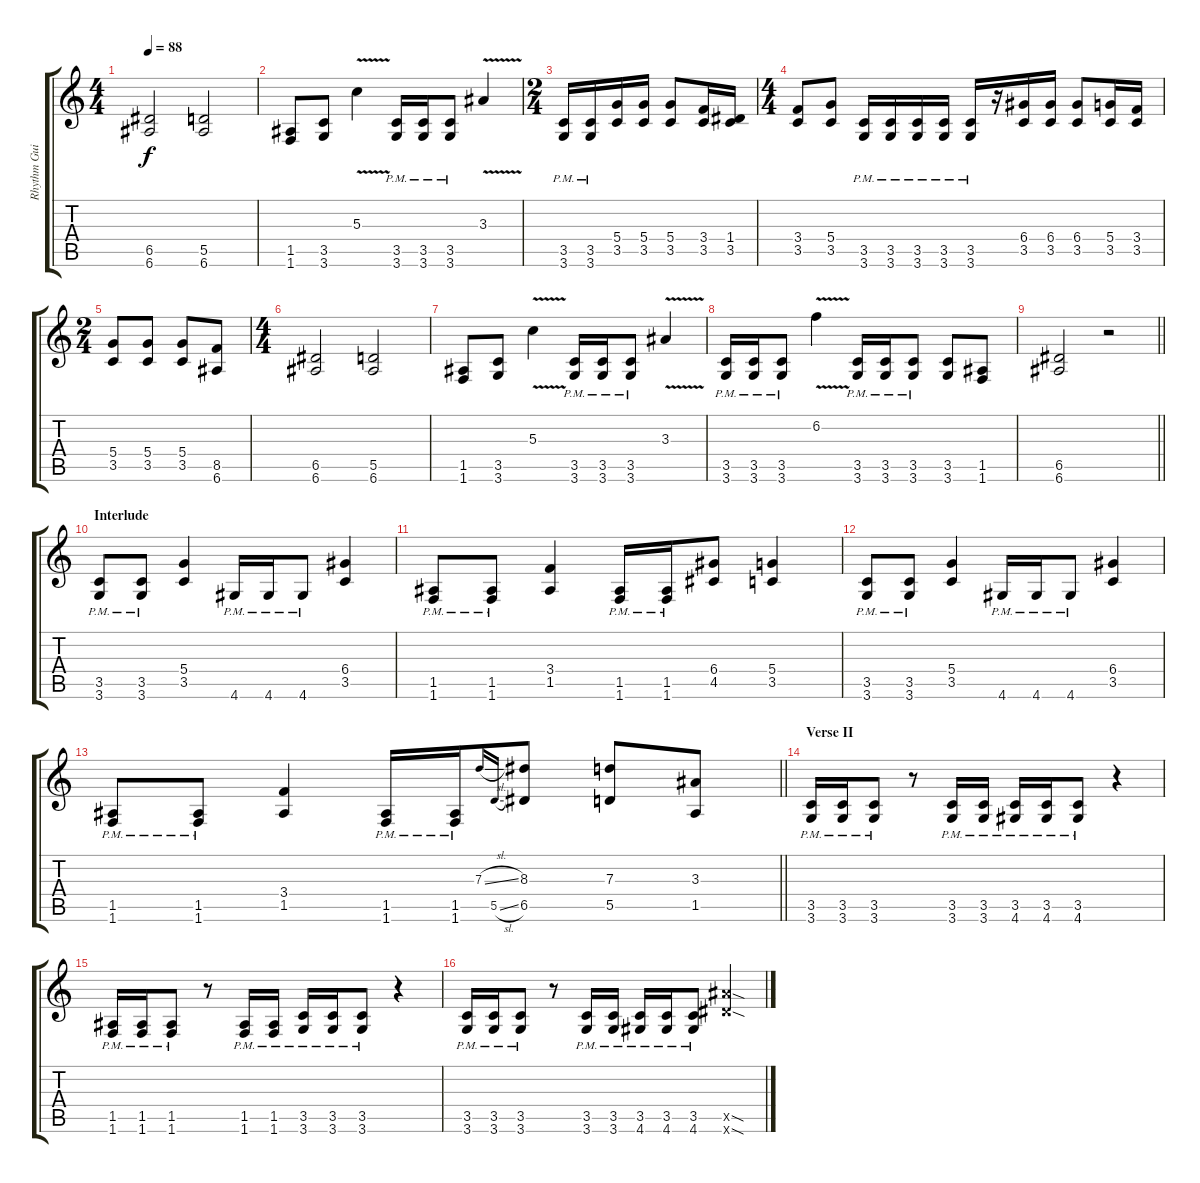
\track ("Rhythm Guitar I" "Rhythm Gui") {instrument overdrivenguitar}
\staff {score tabs}
\tuning (E4 B3 G3 D3 A2 E2) {hide}
\ts (4 4)
\tempo 88
\clef g2
\ks c
(6.5 6.6).2{dy f} (5.5 6.6).2 |
(1.5 1.6).8 (3.5 3.6).8 5.3{v}.4 (3.5{pm} 3.6{pm}).16 (3.5{pm} 3.6{pm}).16 (3.5{pm} 3.6{pm}).8 3.3{v}.4 |
\ts (2 4)
(3.5{pm} 3.6{pm}).16 (3.5{pm} 3.6{pm}).16 (5.4 3.5).16 (5.4 3.5).16 (5.4 3.5).8 (3.4 3.5).16 (1.4 3.5).16 |
\ts (4 4)
(3.4 3.5).8 (5.4 3.5).8 (3.5{pm} 3.6{pm}).16 (3.5{pm} 3.6{pm}).16 (3.5{pm} 3.6{pm}).16 (3.5{pm} 3.6{pm}).16 (3.5{pm} 3.6{pm}).16 r.16 (6.4 3.5).16 (6.4 3.5).16 (6.4 3.5).8 (5.4 3.5).16 (3.4 3.5).16 |
\ts (2 4)
(5.4 3.5).8 (5.4 3.5).8 (5.4 3.5).8 (8.5 6.6).8 |
\ts (4 4)
(6.5 6.6).2 (5.5 6.6).2 |
(1.5 1.6).8 (3.5 3.6).8 5.3{v}.4 (3.5{pm} 3.6{pm}).16 (3.5{pm} 3.6{pm}).16 (3.5{pm} 3.6{pm}).8 3.3{v}.4 |
(3.5{pm} 3.6{pm}).16 (3.5{pm} 3.6{pm}).16 (3.5{pm} 3.6{pm}).8 6.2{v}.4 (3.5{pm} 3.6{pm}).16 (3.5{pm} 3.6{pm}).16 (3.5{pm} 3.6{pm}).8 (3.5 3.6).8 (1.5 1.6).8 |
\barLineRight lightlight
(6.5 6.6).2 r.2 |
\section ("" "Interlude")
(3.5{pm} 3.6{pm}).8 (3.5{pm} 3.6{pm}).8 (5.4 3.5).4 4.6{pm}.16 4.6{pm}.16 4.6{pm}.8 (6.4 3.5).4 |
(1.5{pm} 1.6{pm}).8 (1.5{pm} 1.6{pm}).8 (3.4 1.5).4 (1.5{pm} 1.6{pm}).16 (1.5{pm} 1.6{pm}).16 (6.4 4.5).8 (5.4 3.5).4 |
(3.5{pm} 3.6{pm}).8 (3.5{pm} 3.6{pm}).8 (5.4 3.5).4 4.6{pm}.16 4.6{pm}.16 4.6{pm}.8 (6.4 3.5).4 |
\barLineRight lightlight
(1.5{pm} 1.6{pm}).8 (1.5{pm} 1.6{pm}).8 (3.4 1.5).4 (1.5{pm} 1.6{pm}).16 (1.5{pm} 1.6{pm}).16 7.3{sl}.16{gr onbeat} 5.5{sl}.16{gr onbeat} (8.3 6.5).8 (7.3 5.5).8 (3.3 1.5).8 |
\section ("" "Verse II")
(3.5{pm} 3.6{pm}).16 (3.5{pm} 3.6{pm}).16 (3.5{pm} 3.6{pm}).8 r.8 (3.5{pm} 3.6{pm}).16 (3.5{pm} 3.6{pm}).16 (3.5{pm} 4.6{pm}).16 (3.5{pm} 4.6{pm}).16 (3.5{pm} 4.6{pm}).8 r.4 |
(1.5{pm} 1.6{pm}).16 (1.5{pm} 1.6{pm}).16 (1.5{pm} 1.6{pm}).8 r.8 (1.5{pm} 1.6{pm}).16 (1.5{pm} 1.6{pm}).16 (3.5{pm} 3.6{pm}).16 (3.5{pm} 3.6{pm}).16 (3.5{pm} 3.6{pm}).8 r.4 |
(3.5{pm} 3.6{pm}).16 (3.5{pm} 3.6{pm}).16 (3.5{pm} 3.6{pm}).8 r.8 (3.5{pm} 3.6{pm}).16 (3.5{pm} 3.6{pm}).16 (3.5{pm} 4.6{pm}).16 (3.5{pm} 4.6{pm}).16 (3.5{pm} 4.6{pm}).8 (13.5{sod x} 11.6{sod x}).4
